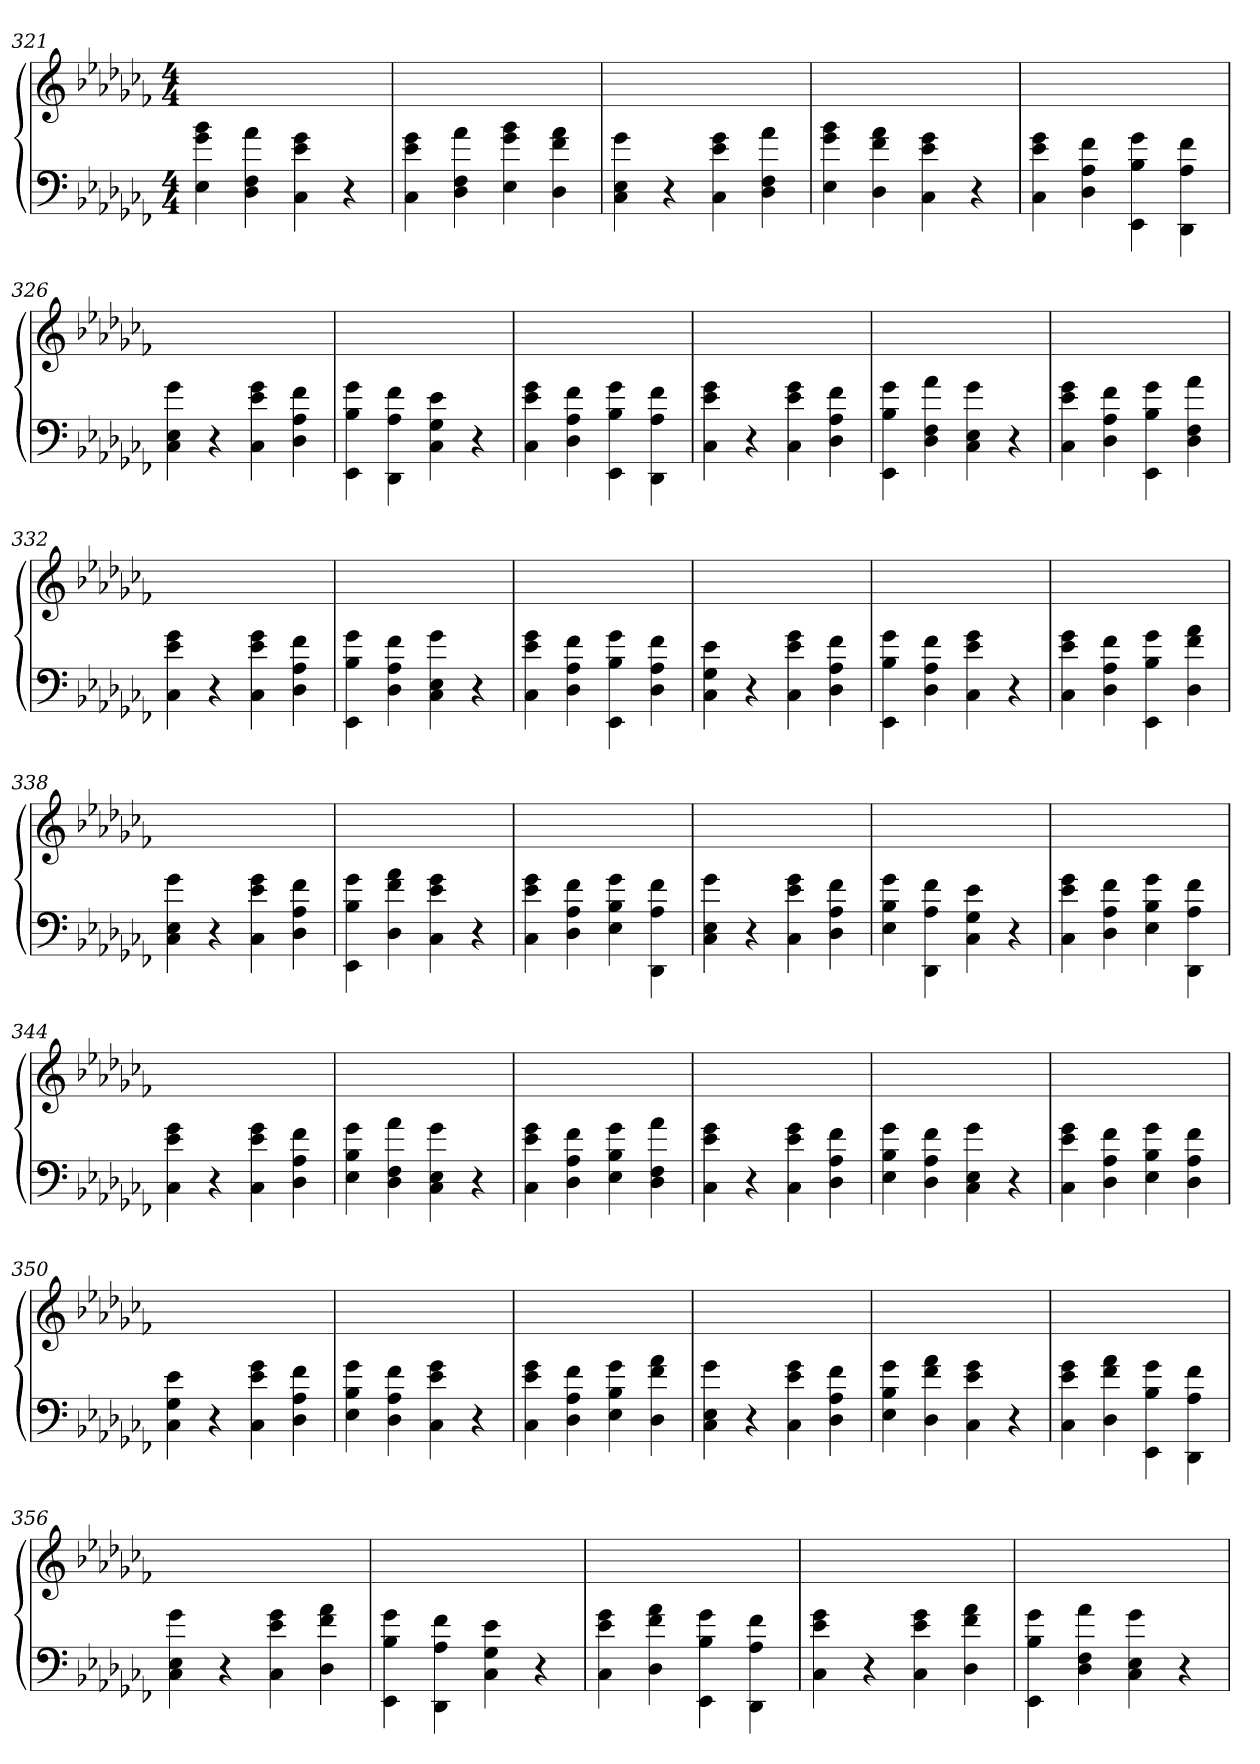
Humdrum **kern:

**kern	**kern
*part2	*part1
*staff2	*staff1
*clefF4	*clefG2
*k[b-e-a-d-g-c-f-]	*k[b-e-a-d-g-c-f-]
*C-:	*C-:
*M4/4	*M4/4
=321	=321
4E- 4g- 4b-	1ryy
4D- 4F- 4a-	.
4C- 4e- 4g-	.
4r	.
=322	=322
4C- 4e- 4g-	1ryy
4D- 4F- 4a-	.
4E- 4g- 4b-	.
4D- 4f- 4a-	.
=323	=323
4C- 4E- 4g-	1ryy
4r	.
4C- 4e- 4g-	.
4D- 4F- 4a-	.
=324	=324
4E- 4g- 4b-	1ryy
4D- 4f- 4a-	.
4C- 4e- 4g-	.
4r	.
=325	=325
4C- 4e- 4g-	1ryy
4D- 4A- 4f-	.
4EE- 4B- 4g-	.
4DD- 4A- 4f-	.
=326	=326
4C- 4E- 4g-	1ryy
4r	.
4C- 4e- 4g-	.
4D- 4A- 4f-	.
=327	=327
4EE- 4B- 4g-	1ryy
4DD- 4A- 4f-	.
4C- 4G- 4e-	.
4r	.
=328	=328
4C- 4e- 4g-	1ryy
4D- 4A- 4f-	.
4EE- 4B- 4g-	.
4DD- 4A- 4f-	.
=329	=329
4C- 4e- 4g-	1ryy
4r	.
4C- 4e- 4g-	.
4D- 4A- 4f-	.
=330	=330
4EE- 4B- 4g-	1ryy
4D- 4F- 4a-	.
4C- 4E- 4g-	.
4r	.
=331	=331
4C- 4e- 4g-	1ryy
4D- 4A- 4f-	.
4EE- 4B- 4g-	.
4D- 4F- 4a-	.
=332	=332
4C- 4e- 4g-	1ryy
4r	.
4C- 4e- 4g-	.
4D- 4A- 4f-	.
=333	=333
4EE- 4B- 4g-	1ryy
4D- 4A- 4f-	.
4C- 4E- 4g-	.
4r	.
=334	=334
4C- 4e- 4g-	1ryy
4D- 4A- 4f-	.
4EE- 4B- 4g-	.
4D- 4A- 4f-	.
=335	=335
4C- 4G- 4e-	1ryy
4r	.
4C- 4e- 4g-	.
4D- 4A- 4f-	.
=336	=336
4EE- 4B- 4g-	1ryy
4D- 4A- 4f-	.
4C- 4e- 4g-	.
4r	.
=337	=337
4C- 4e- 4g-	1ryy
4D- 4A- 4f-	.
4EE- 4B- 4g-	.
4D- 4f- 4a-	.
=338	=338
4C- 4E- 4g-	1ryy
4r	.
4C- 4e- 4g-	.
4D- 4A- 4f-	.
=339	=339
4EE- 4B- 4g-	1ryy
4D- 4f- 4a-	.
4C- 4e- 4g-	.
4r	.
=340	=340
4C- 4e- 4g-	1ryy
4D- 4A- 4f-	.
4E- 4B- 4g-	.
4DD- 4A- 4f-	.
=341	=341
4C- 4E- 4g-	1ryy
4r	.
4C- 4e- 4g-	.
4D- 4A- 4f-	.
=342	=342
4E- 4B- 4g-	1ryy
4DD- 4A- 4f-	.
4C- 4G- 4e-	.
4r	.
=343	=343
4C- 4e- 4g-	1ryy
4D- 4A- 4f-	.
4E- 4B- 4g-	.
4DD- 4A- 4f-	.
=344	=344
4C- 4e- 4g-	1ryy
4r	.
4C- 4e- 4g-	.
4D- 4A- 4f-	.
=345	=345
4E- 4B- 4g-	1ryy
4D- 4F- 4a-	.
4C- 4E- 4g-	.
4r	.
=346	=346
4C- 4e- 4g-	1ryy
4D- 4A- 4f-	.
4E- 4B- 4g-	.
4D- 4F- 4a-	.
=347	=347
4C- 4e- 4g-	1ryy
4r	.
4C- 4e- 4g-	.
4D- 4A- 4f-	.
=348	=348
4E- 4B- 4g-	1ryy
4D- 4A- 4f-	.
4C- 4E- 4g-	.
4r	.
=349	=349
4C- 4e- 4g-	1ryy
4D- 4A- 4f-	.
4E- 4B- 4g-	.
4D- 4A- 4f-	.
=350	=350
4C- 4G- 4e-	1ryy
4r	.
4C- 4e- 4g-	.
4D- 4A- 4f-	.
=351	=351
4E- 4B- 4g-	1ryy
4D- 4A- 4f-	.
4C- 4e- 4g-	.
4r	.
=352	=352
4C- 4e- 4g-	1ryy
4D- 4A- 4f-	.
4E- 4B- 4g-	.
4D- 4f- 4a-	.
=353	=353
4C- 4E- 4g-	1ryy
4r	.
4C- 4e- 4g-	.
4D- 4A- 4f-	.
=354	=354
4E- 4B- 4g-	1ryy
4D- 4f- 4a-	.
4C- 4e- 4g-	.
4r	.
=355	=355
4C- 4e- 4g-	1ryy
4D- 4f- 4a-	.
4EE- 4B- 4g-	.
4DD- 4A- 4f-	.
=356	=356
4C- 4E- 4g-	1ryy
4r	.
4C- 4e- 4g-	.
4D- 4f- 4a-	.
=357	=357
4EE- 4B- 4g-	1ryy
4DD- 4A- 4f-	.
4C- 4G- 4e-	.
4r	.
=358	=358
4C- 4e- 4g-	1ryy
4D- 4f- 4a-	.
4EE- 4B- 4g-	.
4DD- 4A- 4f-	.
=359	=359
4C- 4e- 4g-	1ryy
4r	.
4C- 4e- 4g-	.
4D- 4f- 4a-	.
=360	=360
4EE- 4B- 4g-	1ryy
4D- 4F- 4a-	.
4C- 4E- 4g-	.
4r	.
=	=
*-	*-
